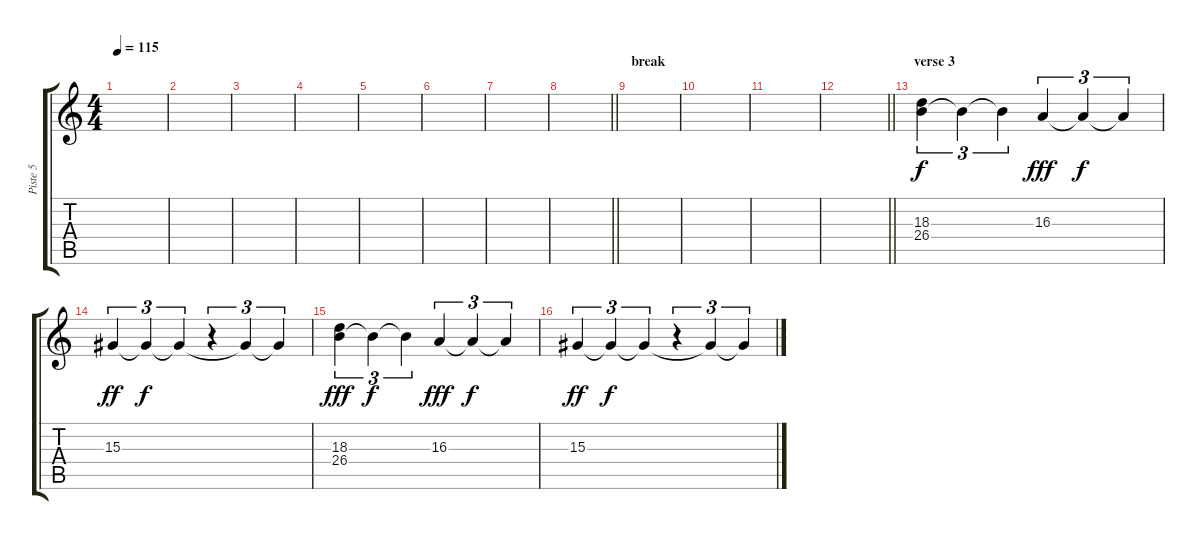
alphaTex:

\track ("Piste 5" "Piste 5") {instrument brightacousticpiano}
\staff {score tabs}
\tuning (D4 A3 F3 C3 G2 C2) {hide}
\ts (4 4)
\tempo 115
\clef g2
\ks c
|
|
|
|
|
|
|
\barLineRight lightlight
|
\section ("" "break")
|
|
|
\barLineRight lightlight
|
\section ("" "verse 3")
(18.3 26.4).4{tu (3 2)} 18.3{t}.4{tu (3 2) dy f} 18.3{t}.4{tu (3 2)} 16.3.4{tu (3 2) dy fff} 16.3{t}.4{tu (3 2) dy f} 16.3{t}.4{tu (3 2)} |
15.3.4{tu (3 2) dy ff} 15.3{t}.4{tu (3 2) dy f} 15.3{t}.4{tu (3 2)} r.4{tu (3 2)} 15.3{t}.4{tu (3 2)} 15.3{t}.4{tu (3 2)} |
(18.3 26.4).4{tu (3 2) dy fff} 18.3{t}.4{tu (3 2) dy f} 18.3{t}.4{tu (3 2)} 16.3.4{tu (3 2) dy fff} 16.3{t}.4{tu (3 2) dy f} 16.3{t}.4{tu (3 2)} |
15.3.4{tu (3 2) dy ff} 15.3{t}.4{tu (3 2) dy f} 15.3{t}.4{tu (3 2)} r.4{tu (3 2)} 15.3{t}.4{tu (3 2)} 15.3{t}.4{tu (3 2)}
